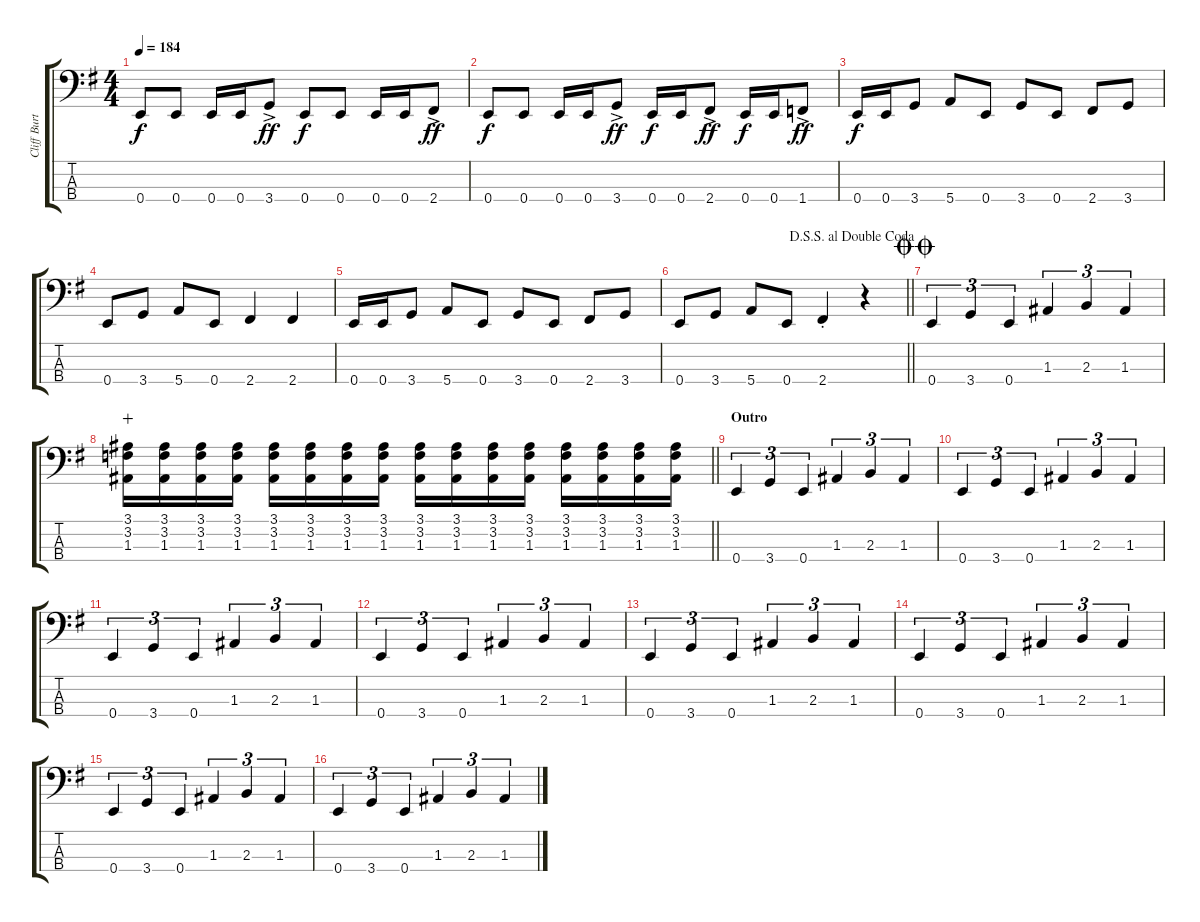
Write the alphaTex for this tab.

\track ("Cliff Burton" "Cliff Burt") {instrument electricbassfinger}
\staff {score tabs}
\tuning (G2 D2 A1 E1) {hide}
\ts (4 4)
\tempo 184
\clef f4
\ks g
0.4.8{dy f} 0.4.8 0.4.16 0.4.16 3.4{ac}.8{dy ff} 0.4.8{dy f} 0.4.8 0.4.16 0.4.16 2.4{ac}.8{dy ff} |
0.4.8{dy f} 0.4.8 0.4.16 0.4.16 3.4{ac}.8{dy ff} 0.4.16{dy f} 0.4.16 2.4{ac}.8{dy ff} 0.4.16{dy f} 0.4.16 1.4{ac}.8{dy ff} |
0.4.16{dy f} 0.4.16 3.4.8 5.4.8 0.4.8 3.4.8 0.4.8 2.4.8 3.4.8 |
0.4.8 3.4.8 5.4.8 0.4.8 2.4.4 2.4.4 |
0.4.16 0.4.16 3.4.8 5.4.8 0.4.8 3.4.8 0.4.8 2.4.8 3.4.8 |
\jump dalsegnosegnoaldoublecoda
\barLineRight lightlight
0.4.8 3.4.8 5.4.8 0.4.8 2.4{st}.4 r.4 |
\jump doublecoda
0.4.4{tu (3 2)} 3.4.4{tu (3 2)} 0.4.4{tu (3 2)} 1.3.4{tu (3 2)} 2.3.4{tu (3 2)} 1.3.4{tu (3 2)} |
\barLineRight lightlight
(3.1 3.2 1.3).16{wahc} (3.1 3.2 1.3).16 (3.1 3.2 1.3).16 (3.1 3.2 1.3).16 (3.1 3.2 1.3).16 (3.1 3.2 1.3).16 (3.1 3.2 1.3).16 (3.1 3.2 1.3).16 (3.1 3.2 1.3).16 (3.1 3.2 1.3).16 (3.1 3.2 1.3).16 (3.1 3.2 1.3).16 (3.1 3.2 1.3).16 (3.1 3.2 1.3).16 (3.1 3.2 1.3).16 (3.1 3.2 1.3).16 |
\section ("" "Outro")
0.4.4{tu (3 2)} 3.4.4{tu (3 2)} 0.4.4{tu (3 2)} 1.3.4{tu (3 2)} 2.3.4{tu (3 2)} 1.3.4{tu (3 2)} |
0.4.4{tu (3 2)} 3.4.4{tu (3 2)} 0.4.4{tu (3 2)} 1.3.4{tu (3 2)} 2.3.4{tu (3 2)} 1.3.4{tu (3 2)} |
0.4.4{tu (3 2)} 3.4.4{tu (3 2)} 0.4.4{tu (3 2)} 1.3.4{tu (3 2)} 2.3.4{tu (3 2)} 1.3.4{tu (3 2)} |
0.4.4{tu (3 2)} 3.4.4{tu (3 2)} 0.4.4{tu (3 2)} 1.3.4{tu (3 2)} 2.3.4{tu (3 2)} 1.3.4{tu (3 2)} |
0.4.4{tu (3 2)} 3.4.4{tu (3 2)} 0.4.4{tu (3 2)} 1.3.4{tu (3 2)} 2.3.4{tu (3 2)} 1.3.4{tu (3 2)} |
0.4.4{tu (3 2)} 3.4.4{tu (3 2)} 0.4.4{tu (3 2)} 1.3.4{tu (3 2)} 2.3.4{tu (3 2)} 1.3.4{tu (3 2)} |
0.4.4{tu (3 2)} 3.4.4{tu (3 2)} 0.4.4{tu (3 2)} 1.3.4{tu (3 2)} 2.3.4{tu (3 2)} 1.3.4{tu (3 2)} |
0.4.4{tu (3 2)} 3.4.4{tu (3 2)} 0.4.4{tu (3 2)} 1.3.4{tu (3 2)} 2.3.4{tu (3 2)} 1.3.4{tu (3 2)}
